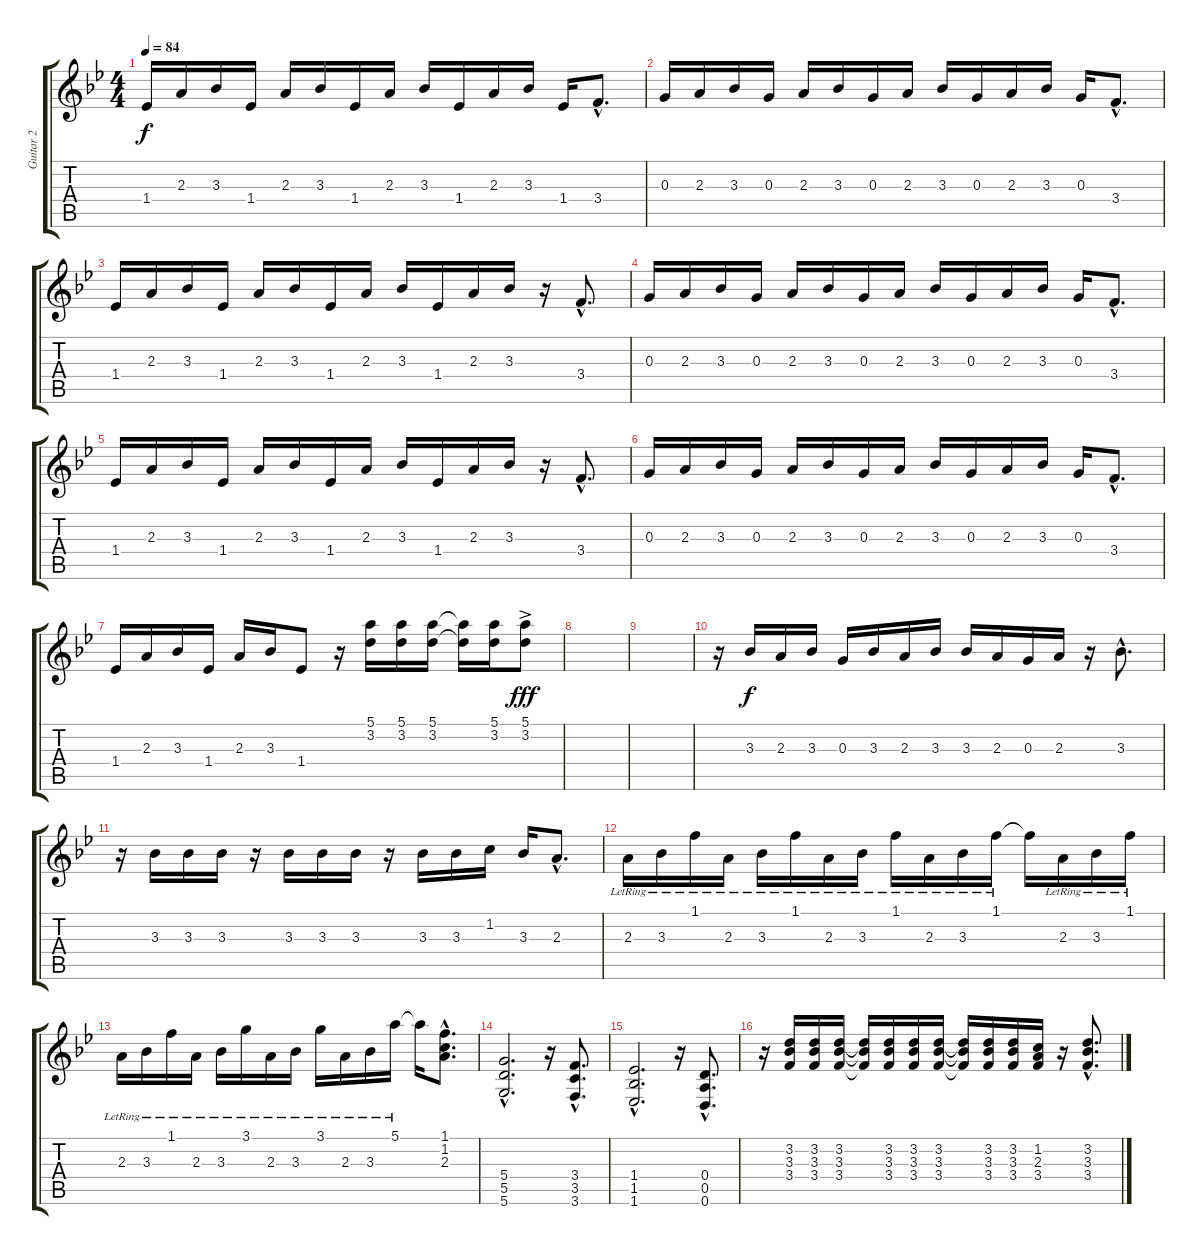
\track ("Guitar 2" "Guitar 2") {instrument distortionguitar}
\staff {score tabs}
\tuning (E4 B3 G3 D3 A2 D2) {hide}
\ts (4 4)
\tempo 84
\clef g2
\ks bb
1.4.16{dy f} 2.3.16 3.3.16 1.4.16 2.3.16 3.3.16 1.4.16 2.3.16 3.3.16 1.4.16 2.3.16 3.3.16 1.4.16 3.4{hac}.8{d} |
0.3.16 2.3.16 3.3.16 0.3.16 2.3.16 3.3.16 0.3.16 2.3.16 3.3.16 0.3.16 2.3.16 3.3.16 0.3.16 3.4{hac}.8{d} |
1.4.16 2.3.16 3.3.16 1.4.16 2.3.16 3.3.16 1.4.16 2.3.16 3.3.16 1.4.16 2.3.16 3.3.16 r.16 3.4{hac}.8{d} |
0.3.16 2.3.16 3.3.16 0.3.16 2.3.16 3.3.16 0.3.16 2.3.16 3.3.16 0.3.16 2.3.16 3.3.16 0.3.16 3.4{hac}.8{d} |
1.4.16 2.3.16 3.3.16 1.4.16 2.3.16 3.3.16 1.4.16 2.3.16 3.3.16 1.4.16 2.3.16 3.3.16 r.16 3.4{hac}.8{d} |
0.3.16 2.3.16 3.3.16 0.3.16 2.3.16 3.3.16 0.3.16 2.3.16 3.3.16 0.3.16 2.3.16 3.3.16 0.3.16 3.4{hac}.8{d} |
1.4.16 2.3.16 3.3.16 1.4.16 2.3.16 3.3.16 1.4.8 r.16 (5.1 3.2).16 (5.1 3.2).16 (5.1 3.2).16 (5.1{t} 3.2{t}).16 (5.1 3.2).16 (5.1{ac} 3.2{ac}).8{dy fff} |
|
|
r.16 3.3.16{dy f} 2.3.16 3.3.16 0.3.16 3.3.16 2.3.16 3.3.16 3.3.16 2.3.16 0.3.16 2.3.16 r.16 3.3{hac}.8{d} |
r.16 3.3.16 3.3.16 3.3.16 r.16 3.3.16 3.3.16 3.3.16 r.16 3.3.16 3.3.16 1.2.16 3.3.16 2.3{hac}.8{d} |
2.3{lr}.16 3.3{lr}.16 1.1{lr}.16 2.3{lr}.16 3.3{lr}.16 1.1{lr}.16 2.3{lr}.16 3.3{lr}.16 1.1{lr}.16 2.3{lr}.16 3.3{lr}.16 1.1{lr}.16 1.1{t}.16 2.3{lr}.16 3.3{lr}.16 1.1{lr}.16 |
2.3{lr}.16 3.3{lr}.16 1.1{lr}.16 2.3{lr}.16 3.3{lr}.16 3.1{lr}.16 2.3{lr}.16 3.3{lr}.16 3.1{lr}.16 2.3{lr}.16 3.3{lr}.16 5.1{lr}.16 5.1{t}.16 (1.1{hac} 1.2{hac} 2.3{hac}).8{d} |
(5.4{hac} 5.5{hac} 5.6{hac}).2{d volume 10} r.16 (3.4{hac} 3.5{hac} 3.6{hac}).8{d} |
(1.4{hac} 1.5{hac} 1.6{hac}).2{d} r.16 (0.4{hac} 0.5{hac} 0.6{hac}).8{d} |
r.16{volume 16} (3.2 3.3 3.4).16 (3.2 3.3 3.4).16 (3.2 3.3 3.4).16 (3.2{t} 3.3{t} 3.4{t}).16 (3.2 3.3 3.4).16 (3.2 3.3 3.4).16 (3.2 3.3 3.4).16 (3.2{t} 3.3{t} 3.4{t}).16 (3.2 3.3 3.4).16 (3.2 3.3 3.4).16 (1.2 2.3 3.4).16 r.16 (3.2{hac} 3.3{hac} 3.4{hac}).8{d}
